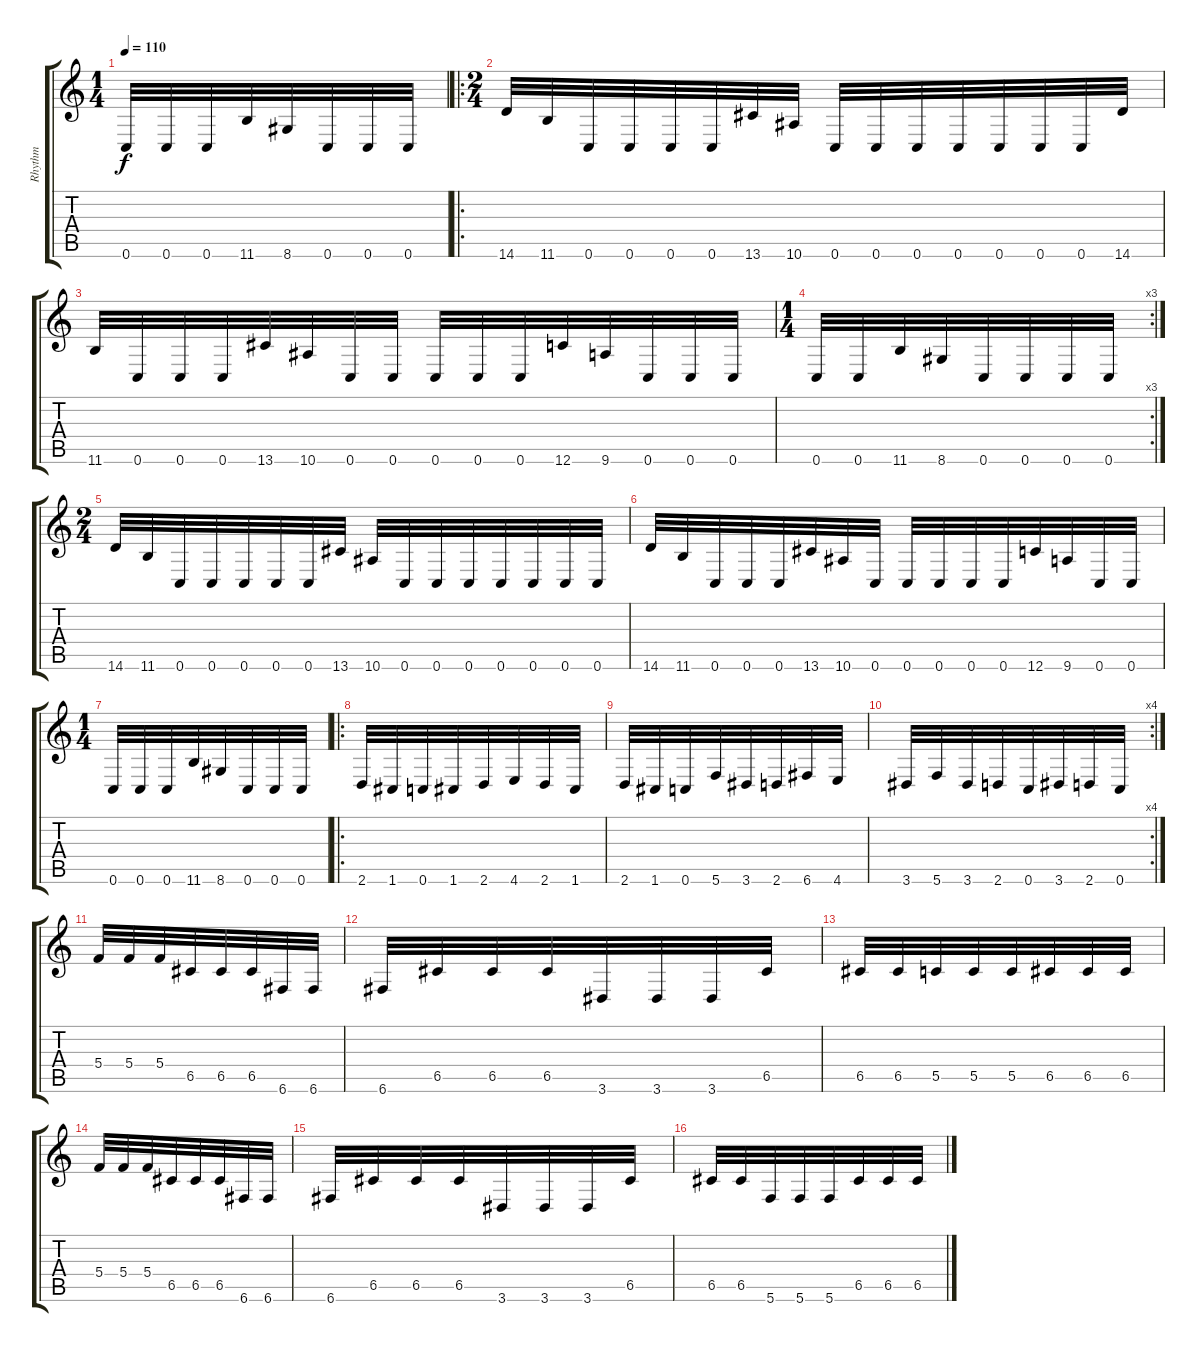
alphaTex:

\track ("Rhythm" "Rhythm") {instrument distortionguitar}
\staff {score tabs}
\tuning (D4 A3 F3 C3 G2 C2) {hide}
\ts (1 4)
\tempo 110
\clef g2
\ks c
0.6.32{dy f} 0.6.32 0.6.32 11.6.32 8.6.32 0.6.32 0.6.32 0.6.32 |
\ro
\ts (2 4)
14.6.32 11.6.32 0.6.32 0.6.32 0.6.32 0.6.32 13.6.32 10.6.32 0.6.32 0.6.32 0.6.32 0.6.32 0.6.32 0.6.32 0.6.32 14.6.32 |
11.6.32 0.6.32 0.6.32 0.6.32 13.6.32 10.6.32 0.6.32 0.6.32 0.6.32 0.6.32 0.6.32 12.6.32 9.6.32 0.6.32 0.6.32 0.6.32 |
\rc 3
\ts (1 4)
0.6.32 0.6.32 11.6.32 8.6.32 0.6.32 0.6.32 0.6.32 0.6.32 |
\ts (2 4)
14.6.32 11.6.32 0.6.32 0.6.32 0.6.32 0.6.32 0.6.32 13.6.32 10.6.32 0.6.32 0.6.32 0.6.32 0.6.32 0.6.32 0.6.32 0.6.32 |
14.6.32 11.6.32 0.6.32 0.6.32 0.6.32 13.6.32 10.6.32 0.6.32 0.6.32 0.6.32 0.6.32 0.6.32 12.6.32 9.6.32 0.6.32 0.6.32 |
\ts (1 4)
0.6.32 0.6.32 0.6.32 11.6.32 8.6.32 0.6.32 0.6.32 0.6.32 |
\ro
2.6.32 1.6.32 0.6.32 1.6.32 2.6.32 4.6.32 2.6.32 1.6.32 |
2.6.32 1.6.32 0.6.32 5.6.32 3.6.32 2.6.32 6.6.32 4.6.32 |
\rc 4
3.6.32 5.6.32 3.6.32 2.6.32 0.6.32 3.6.32 2.6.32 0.6.32 |
5.4.32 5.4.32 5.4.32 6.5.32 6.5.32 6.5.32 6.6.32 6.6.32 |
6.6.32 6.5.32 6.5.32 6.5.32 3.6.32 3.6.32 3.6.32 6.5.32 |
6.5.32 6.5.32 5.5.32 5.5.32 5.5.32 6.5.32 6.5.32 6.5.32 |
5.4.32 5.4.32 5.4.32 6.5.32 6.5.32 6.5.32 6.6.32 6.6.32 |
6.6.32 6.5.32 6.5.32 6.5.32 3.6.32 3.6.32 3.6.32 6.5.32 |
6.5.32 6.5.32 5.6.32 5.6.32 5.6.32 6.5.32 6.5.32 6.5.32
